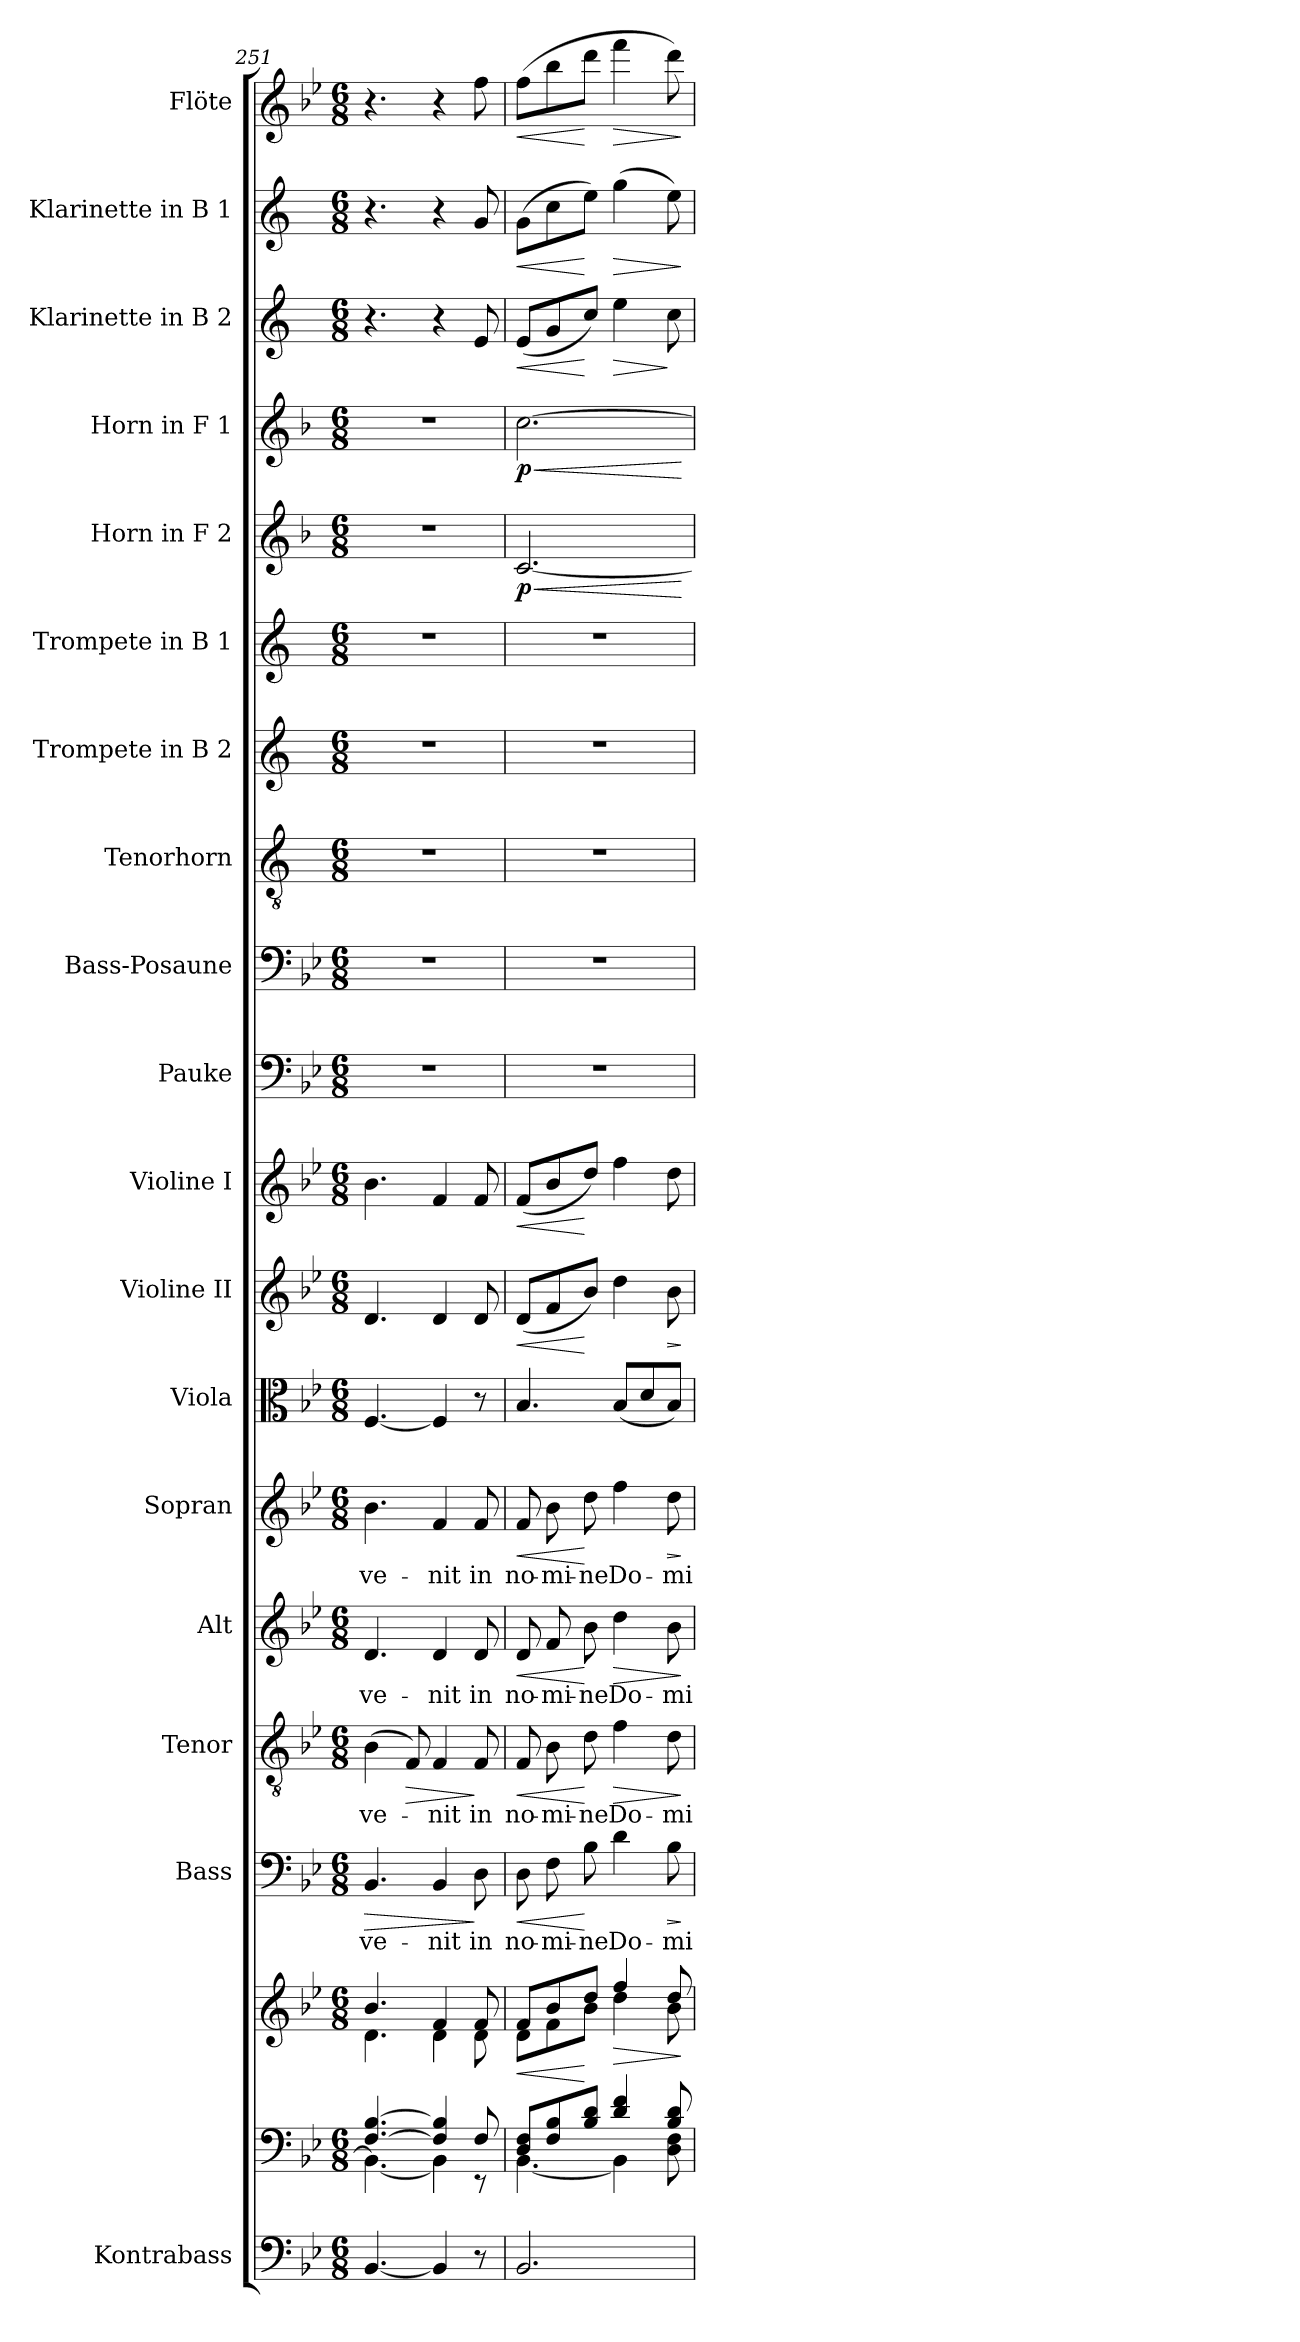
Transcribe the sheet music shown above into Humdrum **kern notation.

**kern	**kern	**kern	**dynam	**kern	**text	**dynam	**kern	**text	**dynam	**kern	**text	**dynam	**kern	**text	**dynam	**kern	**kern	**dynam	**kern	**dynam	**kern	**kern	**kern	**kern	**kern	**kern	**dynam	**kern	**dynam	**kern	**dynam	**kern	**dynam	**kern	**dynam
*part19	*part18	*part18	*part18	*part17	*part17	*part17	*part16	*part16	*part16	*part15	*part15	*part15	*part14	*part14	*part14	*part13	*part12	*part12	*part11	*part11	*part10	*part9	*part8	*part7	*part6	*part5	*part5	*part4	*part4	*part3	*part3	*part2	*part2	*part1	*part1
*staff20	*staff19	*staff18	*staff18/19	*staff17	*staff17	*staff17	*staff16	*staff16	*staff16	*staff15	*staff15	*staff15	*staff14	*staff14	*staff14	*staff13	*staff12	*staff12	*staff11	*staff11	*staff10	*staff9	*staff8	*staff7	*staff6	*staff5	*staff5	*staff4	*staff4	*staff3	*staff3	*staff2	*staff2	*staff1	*staff1
*I"Kontrabass	*	*	*	*I"Bass	*	*	*I"Tenor	*	*	*I"Alt	*	*	*I"Sopran	*	*	*I"Viola	*I"Violine II	*	*I"Violine I	*	*I"Pauke	*I"Bass-Posaune	*I"Tenorhorn	*I"Trompete in B 2	*I"Trompete in B 1	*I"Horn in F 2	*	*I"Horn in F 1	*	*I"Klarinette in B 2	*	*I"Klarinette in B 1	*	*I"Flöte	*
*I'Kb.	*	*	*	*I'B	*	*	*I'T	*	*	*I'A	*	*	*I'S	*	*	*I'Vla.	*I'Vl. II	*	*I'Vl. I	*	*I'Pk.	*I'B. Pos.	*I'T	*	*	*I'Hrn. 2	*	*I'Hrn. 1	*	*	*	*	*	*I'Fl.	*
!!LO:PB:g=z
*clefF4	*clefF4	*clefG2	*	*clefF4	*	*	*clefGv2	*	*	*clefG2	*	*	*clefG2	*	*	*clefC3	*clefG2	*	*clefG2	*	*clefF4	*clefF4	*clefGv2	*clefG2	*clefG2	*clefG2	*	*clefG2	*	*clefG2	*	*clefG2	*	*clefG2	*
*ITrd7c12	*	*	*	*	*	*	*	*	*	*	*	*	*	*	*	*	*	*	*	*	*	*	*ITrd1c2	*ITrd1c2	*ITrd1c2	*ITrd4c7	*	*ITrd4c7	*	*ITrd1c2	*	*ITrd1c2	*	*	*
*k[b-e-]	*k[b-e-]	*k[b-e-]	*	*k[b-e-]	*	*	*k[b-e-]	*	*	*k[b-e-]	*	*	*k[b-e-]	*	*	*k[b-e-]	*k[b-e-]	*	*k[b-e-]	*	*k[b-e-]	*k[b-e-]	*k[b-e-]	*k[b-e-]	*k[b-e-]	*k[b-e-]	*	*k[b-e-]	*	*k[b-e-]	*	*k[b-e-]	*	*k[b-e-]	*
*B-:	*B-:	*B-:	*	*B-:	*	*	*B-:	*	*	*B-:	*	*	*B-:	*	*	*B-:	*B-:	*	*B-:	*	*B-:	*B-:	*B-:	*B-:	*B-:	*B-:	*	*B-:	*	*B-:	*	*B-:	*	*B-:	*
*M6/8	*M6/8	*M6/8	*	*M6/8	*	*	*M6/8	*	*	*M6/8	*	*	*M6/8	*	*	*M6/8	*M6/8	*	*M6/8	*	*M6/8	*M6/8	*M6/8	*M6/8	*M6/8	*M6/8	*	*M6/8	*	*M6/8	*	*M6/8	*	*M6/8	*
=251	=251	=251	=251	=251	=251	=251	=251	=251	=251	=251	=251	=251	=251	=251	=251	=251	=251	=251	=251	=251	=251	=251	=251	=251	=251	=251	=251	=251	=251	=251	=251	=251	=251	=251	=251
*	*^	*^	*	*	*	*	*	*	*	*	*	*	*	*	*	*	*	*	*	*	*	*	*	*	*	*	*	*	*	*	*	*	*	*	*
!	!	!	!	!	!	!	!LO:LY:b	!LO:HP:b	!	!LO:LY:b	!	!	!LO:LY:b	!	!	!LO:LY:b	!	!	!	!	!	!	!	!	!	!	!	!	!	!	!	!	!	!	!	!	!
[4.BBB-/	[>4.F/ [>4.B-/	4.BB-\_	4.b-/	4.d\	.	4.BB-/	ve-	>	(>4B-\	ve-	.	4.d/	ve-	.	4.b-\	ve-	.	[4.F/	4.d/	.	4.b-\	.	2.r	2.r	2.r	2.r	2.r	2.r	.	2.r	.	4.r	.	4.r	.	4.r	.
!	!	!	!	!	!	!	!	!	!	!	!LO:HP:b	!	!	!	!	!	!	!	!	!	!	!	!	!	!	!	!	!	!	!	!	!	!	!	!	!	!
.	.	.	.	.	.	.	.	.	8F/)	.	>	.	.	.	.	.	.	.	.	.	.	.	.	.	.	.	.	.	.	.	.	.	.	.	.	.	.
!	!	!	!	!	!	!	!LO:LY:b	!	!	!LO:LY:b	!	!	!LO:LY:b	!	!	!LO:LY:b	!	!	!	!	!	!	!	!	!	!	!	!	!	!	!	!	!	!	!	!	!
4BBB-/]	4F/] 4B-/]	4BB-\]	4f/	4d\	.	4BB-/	-nit	.	4F/	-nit	.	4d/	-nit	.	4f/	-nit	.	4F/]	4d/	.	4f/	.	.	.	.	.	.	.	.	.	.	4r	.	4r	.	4r	.
!	!	!	!	!	!	!	!LO:LY:b	!	!	!LO:LY:b	!	!	!LO:LY:b	!	!	!LO:LY:b	!	!	!	!	!	!	!	!	!	!	!	!	!	!	!	!	!	!	!	!	!
8r	8F/	8rEE	8f/	8d\	.	8D\	in	]	8F/	in	]	8d/	in	.	8f/	in	.	8r	8d/	.	8f/	.	.	.	.	.	.	.	.	.	.	8d/	.	8f/	.	8ff\	.
=252	=252	=252	=252	=252	=252	=252	=252	=252	=252	=252	=252	=252	=252	=252	=252	=252	=252	=252	=252	=252	=252	=252	=252	=252	=252	=252	=252	=252	=252	=252	=252	=252	=252	=252	=252	=252	=252
!	!	!	!	!	!LO:HP:b	!	!LO:LY:b	!LO:HP:b	!	!LO:LY:b	!LO:HP:b	!	!LO:LY:b	!LO:HP:b	!	!LO:LY:b	!LO:HP:b	!	!	!LO:HP:b	!	!LO:HP:b	!	!	!	!	!	!	!LO:HP:b	!	!LO:HP:b	!	!LO:HP:b	!	!LO:HP:b	!	!LO:HP:b
!	!	!	!	!	!	!	!	!	!	!	!	!	!	!	!	!	!	!	!	!	!	!	!	!	!	!	!	!	!LO:DY:n=1:b	!	!LO:DY:n=1:b	!	!	!	!	!	!
2.BBB-/	8D/ 8F/L	[<4.BB-\	8f/L	8d\L	<	8D\	no-	<	8F/	no-	<	8d/	no-	<	8f/	no-	<	4.B-/	(<8d/L	<	(<8f/L	<	2.r	2.r	2.r	2.r	2.r	[2.F/	< p	[2.f\	< p	(<8d/L	<	(>8f\L	<	(>8ff\L	<
!	!	!	!	!	!	!	!LO:LY:b	!	!	!LO:LY:b	!	!	!LO:LY:b	!	!	!LO:LY:b	!	!	!	!	!	!	!	!	!	!	!	!	!	!	!	!	!	!	!	!	!
.	8F/ 8B-/	.	8b-/	8f\	.	8F\	-mi-	.	8B-\	-mi-	.	8f/	-mi-	.	8b-\	-mi-	.	.	8f/	.	8b-/	.	.	.	.	.	.	.	.	.	.	8f/	.	8b-\	.	8bb-\	.
!	!	!	!	!	!	!	!LO:LY:b	!	!	!LO:LY:b	!	!	!LO:LY:b	!	!	!LO:LY:b	!	!	!	!	!	!	!	!	!	!	!	!	!	!	!	!	!	!	!	!	!
.	8B-/ 8d/J	.	8dd/J	8b-\J	[	8B-\	-ne	[	8d\	-ne	[	8b-\	-ne	[	8dd\	-ne	[	.	8b-/J)	[	8dd/J)	[	.	.	.	.	.	.	.	.	.	8b-/J)	[	8dd\J)	[	8ddd\J	[
!	!	!	!	!	!LO:HP:b	!	!LO:LY:b	!	!	!LO:LY:b	!LO:HP:b	!	!LO:LY:b	!LO:HP:b	!	!LO:LY:b	!	!	!	!	!	!	!	!	!	!	!	!	!	!	!	!	!LO:HP:b	!	!LO:HP:b	!	!LO:HP:b
.	4d/ 4f/	4BB-\]	4ff/	4dd\	>	4d\	Do-	.	4f\	Do-	>	4dd\	Do-	>	4ff\	Do-	.	(<8B-/L	4dd\	.	4ff\	.	.	.	.	.	.	.	.	.	.	4dd\	>	(>4ff\	>	4fff\	>
.	.	.	.	.	.	.	.	.	.	.	.	.	.	.	.	.	.	8d/	.	.	.	.	.	.	.	.	.	.	.	.	.	.	.	.	.	.	.
!	!	!	!	!	!	!	!LO:LY:b	!LO:HP:b	!	!LO:LY:b	!	!	!LO:LY:b	!	!	!LO:LY:b	!LO:HP:b	!	!	!LO:HP:b	!	!	!	!	!	!	!	!	!	!	!	!	!	!	!	!	!
.	8B-/ 8d/	8D\ 8F\	8dd/	8b-\	.	8B-\	-mi-	>	8d\	-mi-	.	8b-\	-mi-	.	8dd\	-mi-	>	8B-/J)	8b-\	>	8dd\	.	.	.	.	.	.	.	.	.	.	8b-\	]	8dd\)	.	8ddd\)	.
*	*v	*v	*	*	*	*	*	*	*	*	*	*	*	*	*	*	*	*	*	*	*	*	*	*	*	*	*	*	*	*	*	*	*	*	*	*	*
*	*	*v	*v	*	*	*	*	*	*	*	*	*	*	*	*	*	*	*	*	*	*	*	*	*	*	*	*	*	*	*	*	*	*	*	*	*
.	.	.	]	.	.	]	.	.	]	.	.	]	.	.	]	.	.	]	.	.	.	.	.	.	.	.	[	.	[	.	.	.	]	.	]
=	=	=	=	=	=	=	=	=	=	=	=	=	=	=	=	=	=	=	=	=	=	=	=	=	=	=	=	=	=	=	=	=	=	=	=
*-	*-	*-	*-	*-	*-	*-	*-	*-	*-	*-	*-	*-	*-	*-	*-	*-	*-	*-	*-	*-	*-	*-	*-	*-	*-	*-	*-	*-	*-	*-	*-	*-	*-	*-	*-
